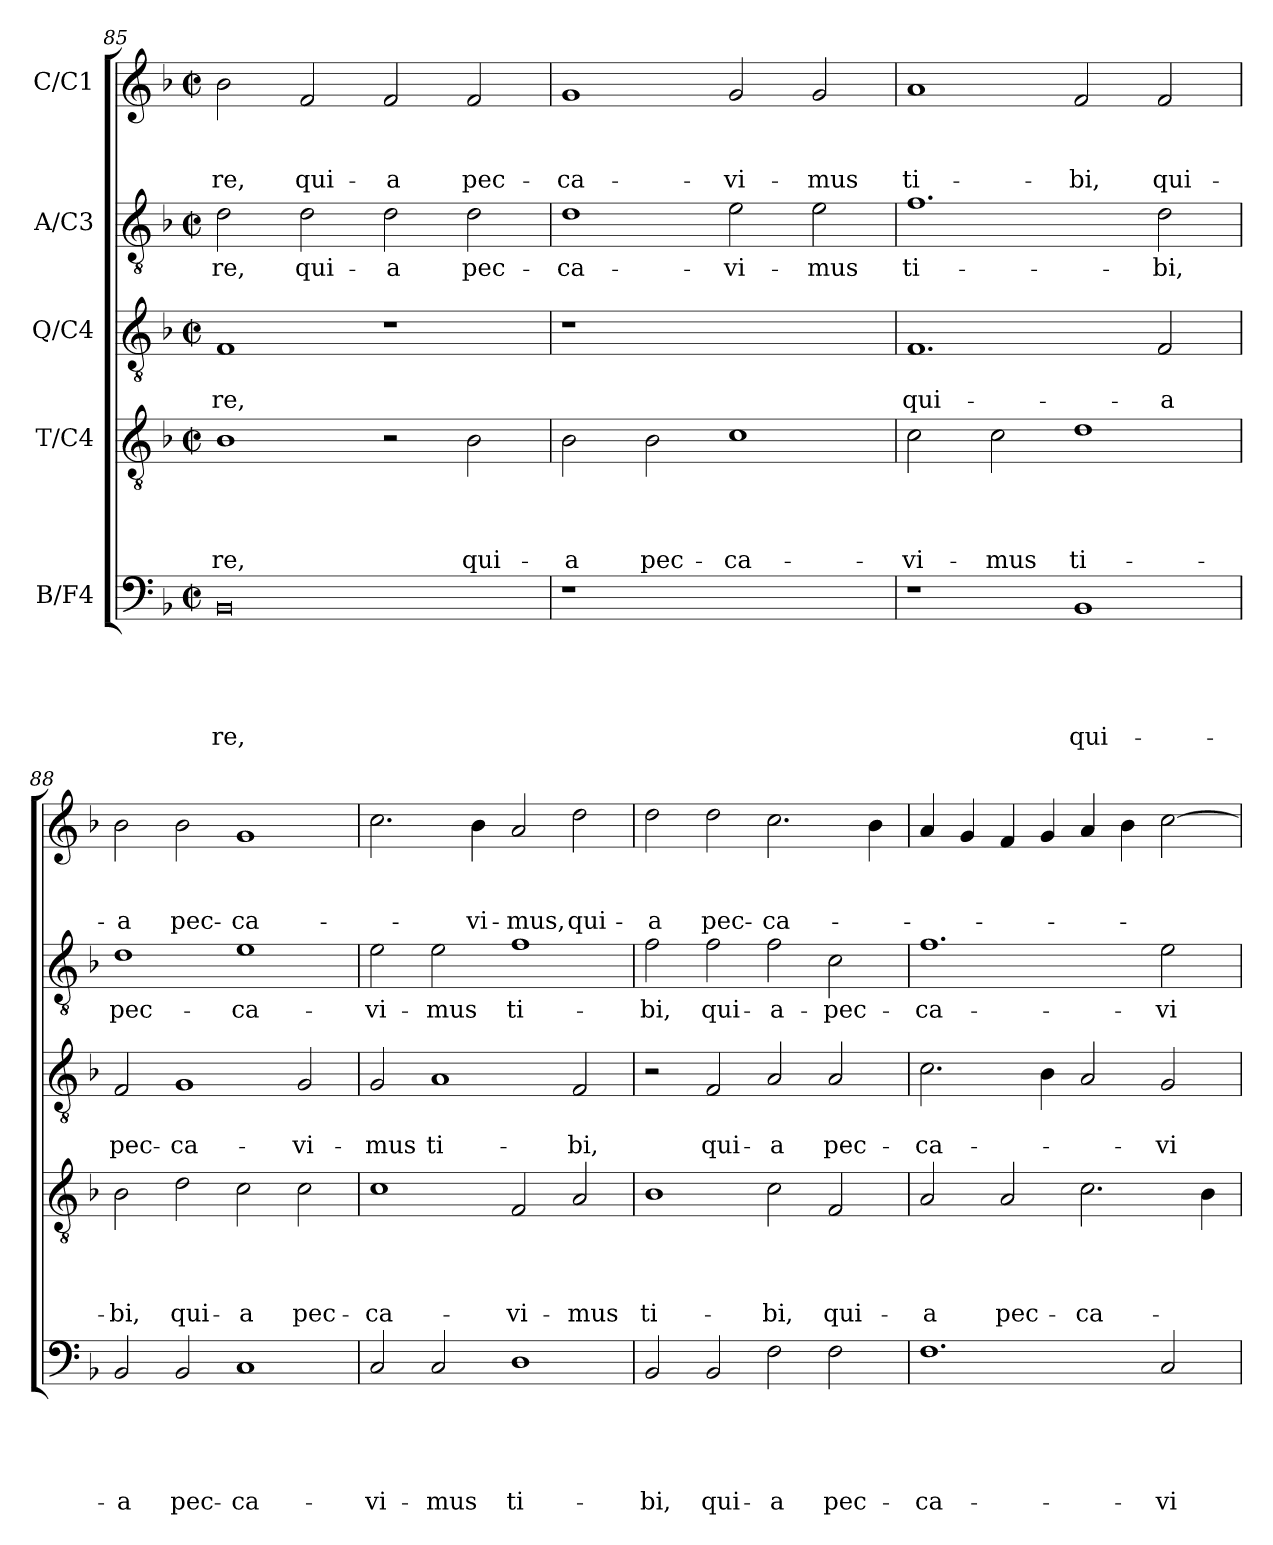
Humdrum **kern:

**kern	**text	**text	**text	**text	**text	**kern	**text	**text	**text	**text	**kern	**text	**text	**kern	**text	**kern	**text	**text	**text
*part5	*part5	*part5	*part5	*part5	*part5	*part4	*part4	*part4	*part4	*part4	*part3	*part3	*part3	*part2	*part2	*part1	*part1	*part1	*part1
*staff5	*staff5	*staff5	*staff5	*staff5	*staff5	*staff4	*staff4	*staff4	*staff4	*staff4	*staff3	*staff3	*staff3	*staff2	*staff2	*staff1	*staff1	*staff1	*staff1
*I"B/F4	*	*	*	*	*	*I"T/C4	*	*	*	*	*I"Q/C4	*	*	*I"A/C3	*	*I"C/C1	*	*	*
*clefF4	*	*	*	*	*	*clefGv2	*	*	*	*	*clefGv2	*	*	*clefGv2	*	*clefG2	*	*	*
*k[b-]	*	*	*	*	*	*k[b-]	*	*	*	*	*k[b-]	*	*	*k[b-]	*	*k[b-]	*	*	*
*F:	*	*	*	*	*	*F:	*	*	*	*	*F:	*	*	*F:	*	*F:	*	*	*
*M2/2	*	*	*	*	*	*M2/2	*	*	*	*	*M2/2	*	*	*M2/2	*	*M2/2	*	*	*
*met(c|)	*	*	*	*	*	*met(c|)	*	*	*	*	*met(c|)	*	*	*met(c|)	*	*met(c|)	*	*	*
=85	=85	=85	=85	=85	=85	=85	=85	=85	=85	=85	=85	=85	=85	=85	=85	=85	=85	=85	=85
!	!	!	!	!	!LO:LY:b	!	!	!	!	!LO:LY:b	!	!	!LO:LY:b	!	!LO:LY:b	!	!	!	!LO:LY:b
0BB-	.	.	.	.	-re,	1B-	.	.	.	-re,	1F	.	-re,	2d\	-re,	2b-\	.	.	-re,
!	!	!	!	!	!	!	!	!	!	!	!	!	!	!	!LO:LY:b	!	!	!	!LO:LY:b
.	.	.	.	.	.	.	.	.	.	.	.	.	.	2d\	qui-	2f/	.	.	qui-
!	!	!	!	!	!	!	!	!	!	!	!	!	!	!	!LO:LY:b	!	!	!	!LO:LY:b
.	.	.	.	.	.	2r	.	.	.	.	1r	.	.	2d\	-a	2f/	.	.	-a
!	!	!	!	!	!	!	!	!	!	!LO:LY:b	!	!	!	!	!LO:LY:b	!	!	!	!LO:LY:b
.	.	.	.	.	.	2B-\	.	.	.	qui-	.	.	.	2d\	pec-	2f/	.	.	pec-
!!LO:LB:g=z
=86	=86	=86	=86	=86	=86	=86	=86	=86	=86	=86	=86	=86	=86	=86	=86	=86	=86	=86	=86
!	!	!	!	!	!	!	!	!	!	!LO:LY:b	!	!	!	!	!LO:LY:b	!	!	!	!LO:LY:b
1r	.	.	.	.	.	2B-\	.	.	.	-a	1r	.	.	1d	-ca-	1g	.	.	-ca-
!	!	!	!	!	!	!	!	!	!	!LO:LY:b	!	!	!	!	!	!	!	!	!
.	.	.	.	.	.	2B-\	.	.	.	pec-	.	.	.	.	.	.	.	.	.
!	!	!	!	!	!	!	!	!	!	!LO:LY:b	!	!	!	!	!LO:LY:b	!	!	!	!LO:LY:b
1ryy	.	.	.	.	.	1c	.	.	.	-ca-	1ryy	.	.	2e\	-vi-	2g/	.	.	-vi-
!	!	!	!	!	!	!	!	!	!	!	!	!	!	!	!LO:LY:b	!	!	!	!LO:LY:b
.	.	.	.	.	.	.	.	.	.	.	.	.	.	2e\	-mus	2g/	.	.	-mus
=87	=87	=87	=87	=87	=87	=87	=87	=87	=87	=87	=87	=87	=87	=87	=87	=87	=87	=87	=87
!	!	!	!	!	!	!	!	!	!	!LO:LY:b	!	!	!LO:LY:b	!	!LO:LY:b	!	!	!	!LO:LY:b
1r	.	.	.	.	.	2c\	.	.	.	-vi-	1.F	.	qui-	1.f	ti-	1a	.	.	ti-
!	!	!	!	!	!	!	!	!	!	!LO:LY:b	!	!	!	!	!	!	!	!	!
.	.	.	.	.	.	2c\	.	.	.	-mus	.	.	.	.	.	.	.	.	.
!	!	!	!	!	!LO:LY:b	!	!	!	!	!LO:LY:b	!	!	!	!	!	!	!	!	!LO:LY:b
1BB-	.	.	.	.	qui-	1d	.	.	.	ti-	.	.	.	.	.	2f/	.	.	-bi,
!	!	!	!	!	!	!	!	!	!	!	!	!	!LO:LY:b	!	!LO:LY:b	!	!	!	!LO:LY:b
.	.	.	.	.	.	.	.	.	.	.	2F/	.	-a	2d\	-bi,	2f/	.	.	qui-
=88	=88	=88	=88	=88	=88	=88	=88	=88	=88	=88	=88	=88	=88	=88	=88	=88	=88	=88	=88
!	!	!	!	!	!LO:LY:b	!	!	!	!	!LO:LY:b	!	!	!LO:LY:b	!	!LO:LY:b	!	!	!	!LO:LY:b
2BB-/	.	.	.	.	-a	2B-\	.	.	.	-bi,	2F/	.	pec-	1d	pec-	2b-\	.	.	-a
!	!	!	!	!	!LO:LY:b	!	!	!	!	!LO:LY:b	!	!	!LO:LY:b	!	!	!	!	!	!LO:LY:b
2BB-/	.	.	.	.	pec-	2d\	.	.	.	qui-	1G	.	-ca-	.	.	2b-\	.	.	pec-
!	!	!	!	!	!LO:LY:b	!	!	!	!	!LO:LY:b	!	!	!	!	!LO:LY:b	!	!	!	!LO:LY:b
1C	.	.	.	.	-ca-	2c\	.	.	.	-a	.	.	.	1e	-ca-	1g	.	.	-ca-
!	!	!	!	!	!	!	!	!	!	!LO:LY:b	!	!	!LO:LY:b	!	!	!	!	!	!
.	.	.	.	.	.	2c\	.	.	.	pec-	2G/	.	-vi-	.	.	.	.	.	.
=89	=89	=89	=89	=89	=89	=89	=89	=89	=89	=89	=89	=89	=89	=89	=89	=89	=89	=89	=89
!	!	!	!	!	!LO:LY:b	!	!	!	!	!LO:LY:b	!	!	!LO:LY:b	!	!LO:LY:b	!	!	!	!
2C/	.	.	.	.	-vi-	1c	.	.	.	-ca-	2G/	.	-mus	2e\	-vi-	2.cc\	.	.	.
!	!	!	!	!	!LO:LY:b	!	!	!	!	!	!	!	!LO:LY:b	!	!LO:LY:b	!	!	!	!
2C/	.	.	.	.	-mus	.	.	.	.	.	1A	.	ti-	2e\	-mus	.	.	.	.
!	!	!	!	!	!	!	!	!	!	!	!	!	!	!	!	!	!	!	!LO:LY:b
.	.	.	.	.	.	.	.	.	.	.	.	.	.	.	.	4b-\	.	.	-vi-
!	!	!	!	!	!LO:LY:b	!	!	!	!	!LO:LY:b	!	!	!	!	!LO:LY:b	!	!	!	!LO:LY:b
1D	.	.	.	.	ti-	2F/	.	.	.	-vi-	.	.	.	1f	ti-	2a/	.	.	-mus,
!	!	!	!	!	!	!	!	!	!	!LO:LY:b	!	!	!LO:LY:b	!	!	!	!	!	!LO:LY:b
.	.	.	.	.	.	2A/	.	.	.	-mus	2F/	.	-bi,	.	.	2dd\	.	.	qui-
=90	=90	=90	=90	=90	=90	=90	=90	=90	=90	=90	=90	=90	=90	=90	=90	=90	=90	=90	=90
!	!	!	!	!	!LO:LY:b	!	!	!	!	!LO:LY:b	!	!	!	!	!LO:LY:b	!	!	!	!LO:LY:b
2BB-/	.	.	.	.	-bi,	1B-	.	.	.	ti-	2r	.	.	2f\	-bi,	2dd\	.	.	-a
!	!	!	!	!	!LO:LY:b	!	!	!	!	!	!	!	!LO:LY:b	!	!LO:LY:b	!	!	!	!LO:LY:b
2BB-/	.	.	.	.	qui-	.	.	.	.	.	2F/	.	qui-	2f\	qui-	2dd\	.	.	pec-
!	!	!	!	!	!LO:LY:b	!	!	!	!	!LO:LY:b	!	!	!LO:LY:b	!	!LO:LY:b	!	!	!	!LO:LY:b
2F\	.	.	.	.	-a	2c\	.	.	.	-bi,	2A/	.	-a	2f\	-a-	2.cc\	.	.	-ca-
!	!	!	!	!	!LO:LY:b	!	!	!	!	!LO:LY:b	!	!	!LO:LY:b	!	!LO:LY:b	!	!	!	!
2F\	.	.	.	.	pec-	2F/	.	.	.	qui-	2A/	.	pec-	2c\	-pec-	.	.	.	.
.	.	.	.	.	.	.	.	.	.	.	.	.	.	.	.	4b-\	.	.	.
=91	=91	=91	=91	=91	=91	=91	=91	=91	=91	=91	=91	=91	=91	=91	=91	=91	=91	=91	=91
!	!	!	!	!	!LO:LY:b	!	!	!	!	!LO:LY:b	!	!	!LO:LY:b	!	!LO:LY:b	!	!	!	!
1.F	.	.	.	.	-ca-	2A/	.	.	.	-a	2.c\	.	-ca-	1.f	-ca-	4a/	.	.	.
.	.	.	.	.	.	.	.	.	.	.	.	.	.	.	.	4g/	.	.	.
!	!	!	!	!	!	!	!	!	!	!LO:LY:b	!	!	!	!	!	!	!	!	!
.	.	.	.	.	.	2A/	.	.	.	pec-	.	.	.	.	.	4f/	.	.	.
.	.	.	.	.	.	.	.	.	.	.	4B-\	.	.	.	.	4g/	.	.	.
!	!	!	!	!	!	!	!	!	!	!LO:LY:b	!	!	!	!	!	!	!	!	!
.	.	.	.	.	.	2.c\	.	.	.	-ca-	2A/	.	.	.	.	4a/	.	.	.
.	.	.	.	.	.	.	.	.	.	.	.	.	.	.	.	4b-\	.	.	.
!	!	!	!	!	!LO:LY:b	!	!	!	!	!	!	!	!LO:LY:b	!	!LO:LY:b	!	!	!	!
2C/	.	.	.	.	-vi-	.	.	.	.	.	2G/	.	-vi-	2e\	-vi-	[2cc\	.	.	.
.	.	.	.	.	.	4B-\	.	.	.	.	.	.	.	.	.	.	.	.	.
=	=	=	=	=	=	=	=	=	=	=	=	=	=	=	=	=	=	=	=
*-	*-	*-	*-	*-	*-	*-	*-	*-	*-	*-	*-	*-	*-	*-	*-	*-	*-	*-	*-
